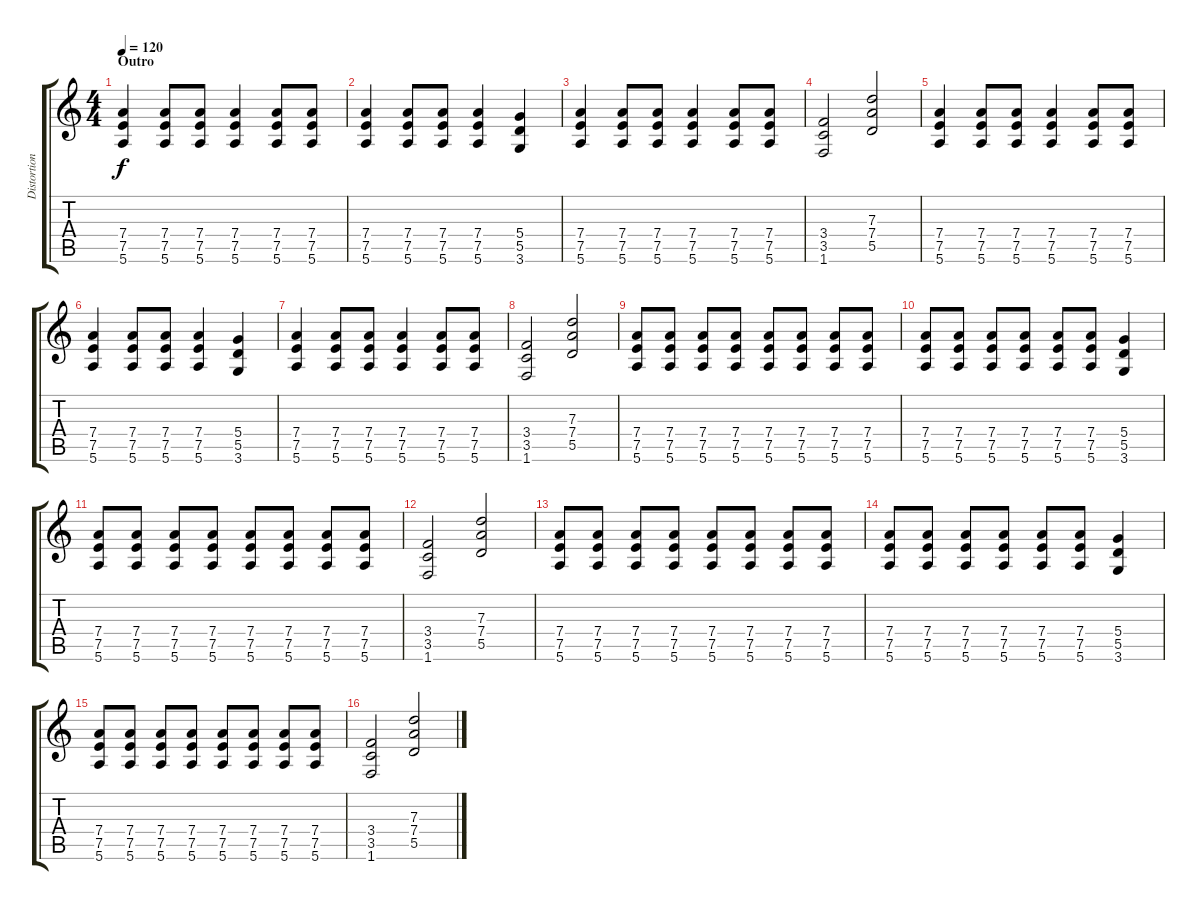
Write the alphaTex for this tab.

\track ("Distortion Guitar" "Distortion") {instrument distortionguitar}
\staff {score tabs}
\tuning (E4 B3 G3 D3 A2 E2) {hide}
\ts (4 4)
\section ("" "Outro")
\tempo 120
\clef g2
\ks c
(7.4 7.5 5.6).4{dy f} (7.4 7.5 5.6).8 (7.4 7.5 5.6).8 (7.4 7.5 5.6).4 (7.4 7.5 5.6).8 (7.4 7.5 5.6).8 |
(7.4 7.5 5.6).4 (7.4 7.5 5.6).8 (7.4 7.5 5.6).8 (7.4 7.5 5.6).4 (5.4 5.5 3.6).4 |
(7.4 7.5 5.6).4 (7.4 7.5 5.6).8 (7.4 7.5 5.6).8 (7.4 7.5 5.6).4 (7.4 7.5 5.6).8 (7.4 7.5 5.6).8 |
(3.4 3.5 1.6).2 (7.3 7.4 5.5).2 |
(7.4 7.5 5.6).4 (7.4 7.5 5.6).8 (7.4 7.5 5.6).8 (7.4 7.5 5.6).4 (7.4 7.5 5.6).8 (7.4 7.5 5.6).8 |
(7.4 7.5 5.6).4 (7.4 7.5 5.6).8 (7.4 7.5 5.6).8 (7.4 7.5 5.6).4 (5.4 5.5 3.6).4 |
(7.4 7.5 5.6).4 (7.4 7.5 5.6).8 (7.4 7.5 5.6).8 (7.4 7.5 5.6).4 (7.4 7.5 5.6).8 (7.4 7.5 5.6).8 |
(3.4 3.5 1.6).2 (7.3 7.4 5.5).2 |
(7.4 7.5 5.6).8 (7.4 7.5 5.6).8 (7.4 7.5 5.6).8 (7.4 7.5 5.6).8 (7.4 7.5 5.6).8 (7.4 7.5 5.6).8 (7.4 7.5 5.6).8 (7.4 7.5 5.6).8 |
(7.4 7.5 5.6).8 (7.4 7.5 5.6).8 (7.4 7.5 5.6).8 (7.4 7.5 5.6).8 (7.4 7.5 5.6).8 (7.4 7.5 5.6).8 (5.4 5.5 3.6).4 |
(7.4 7.5 5.6).8 (7.4 7.5 5.6).8 (7.4 7.5 5.6).8 (7.4 7.5 5.6).8 (7.4 7.5 5.6).8 (7.4 7.5 5.6).8 (7.4 7.5 5.6).8 (7.4 7.5 5.6).8 |
(3.4 3.5 1.6).2 (7.3 7.4 5.5).2 |
(7.4 7.5 5.6).8 (7.4 7.5 5.6).8 (7.4 7.5 5.6).8 (7.4 7.5 5.6).8 (7.4 7.5 5.6).8 (7.4 7.5 5.6).8 (7.4 7.5 5.6).8 (7.4 7.5 5.6).8 |
(7.4 7.5 5.6).8 (7.4 7.5 5.6).8 (7.4 7.5 5.6).8 (7.4 7.5 5.6).8 (7.4 7.5 5.6).8 (7.4 7.5 5.6).8 (5.4 5.5 3.6).4 |
(7.4 7.5 5.6).8 (7.4 7.5 5.6).8 (7.4 7.5 5.6).8 (7.4 7.5 5.6).8 (7.4 7.5 5.6).8 (7.4 7.5 5.6).8 (7.4 7.5 5.6).8 (7.4 7.5 5.6).8 |
(3.4 3.5 1.6).2 (7.3 7.4 5.5).2
